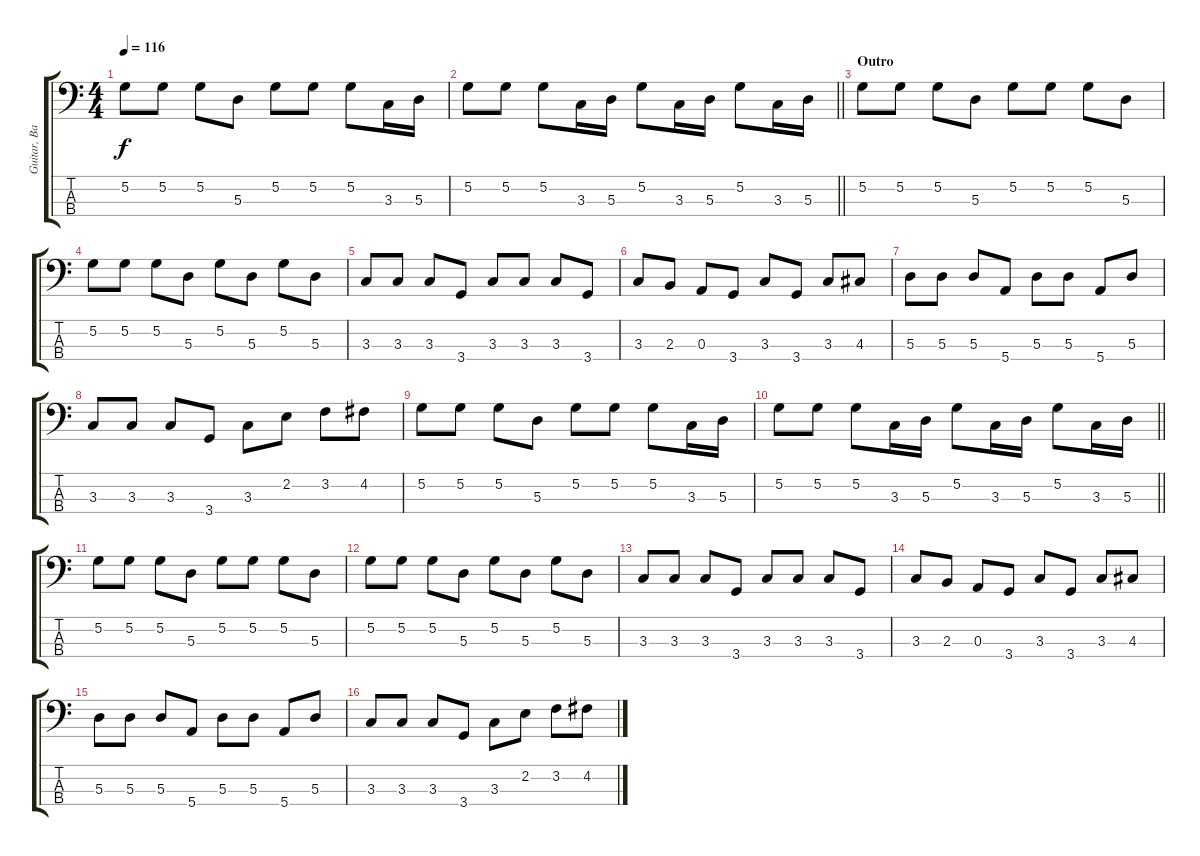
\track ("Guitar, Bass" "Guitar, Ba") {instrument electricbassfinger}
\staff {score tabs}
\tuning (G2 D2 A1 E1) {hide}
\ts (4 4)
\tempo 116
\clef f4
\ks c
5.2.8{dy f} 5.2.8 5.2.8 5.3.8 5.2.8 5.2.8 5.2.8 3.3.16 5.3.16 |
\barLineRight lightlight
5.2.8 5.2.8 5.2.8 3.3.16 5.3.16 5.2.8 3.3.16 5.3.16 5.2.8 3.3.16 5.3.16 |
\section ("" "Outro")
5.2.8 5.2.8 5.2.8 5.3.8 5.2.8 5.2.8 5.2.8 5.3.8 |
5.2.8 5.2.8 5.2.8 5.3.8 5.2.8 5.3.8 5.2.8 5.3.8 |
3.3.8 3.3.8 3.3.8 3.4.8 3.3.8 3.3.8 3.3.8 3.4.8 |
3.3.8 2.3.8 0.3.8 3.4.8 3.3.8 3.4.8 3.3.8 4.3.8 |
5.3.8 5.3.8 5.3.8 5.4.8 5.3.8 5.3.8 5.4.8 5.3.8 |
3.3.8 3.3.8 3.3.8 3.4.8 3.3.8 2.2.8 3.2.8 4.2.8 |
5.2.8 5.2.8 5.2.8 5.3.8 5.2.8 5.2.8 5.2.8 3.3.16 5.3.16 |
\barLineRight lightlight
5.2.8 5.2.8 5.2.8 3.3.16 5.3.16 5.2.8 3.3.16 5.3.16 5.2.8 3.3.16 5.3.16 |
5.2.8 5.2.8 5.2.8 5.3.8 5.2.8 5.2.8 5.2.8 5.3.8 |
5.2.8 5.2.8 5.2.8 5.3.8 5.2.8 5.3.8 5.2.8 5.3.8 |
3.3.8 3.3.8 3.3.8 3.4.8 3.3.8 3.3.8 3.3.8 3.4.8 |
3.3.8 2.3.8 0.3.8 3.4.8 3.3.8 3.4.8 3.3.8 4.3.8 |
5.3.8 5.3.8 5.3.8 5.4.8 5.3.8 5.3.8 5.4.8 5.3.8 |
3.3.8 3.3.8 3.3.8 3.4.8 3.3.8 2.2.8 3.2.8 4.2.8
